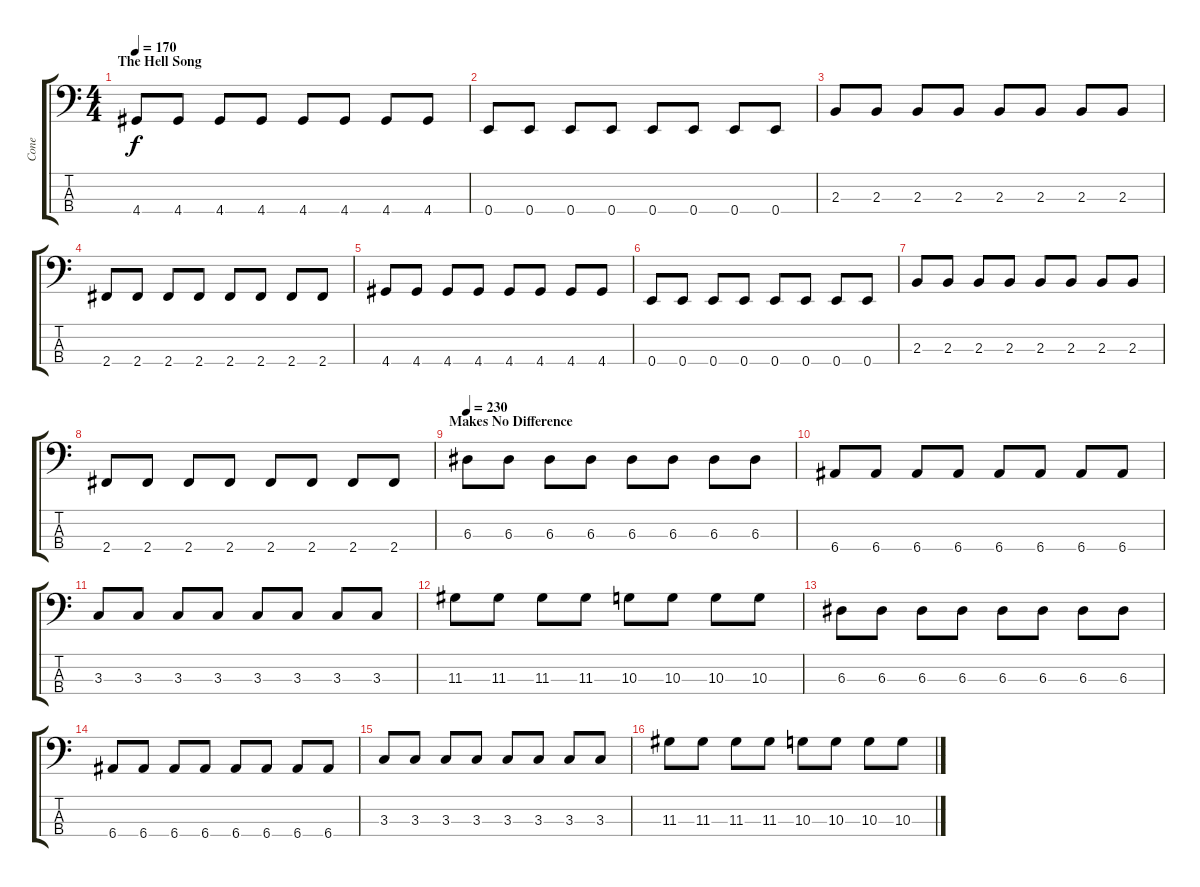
\track ("Cone" "Cone") {instrument electricbasspick}
\staff {score tabs}
\tuning (G2 D2 A1 E1) {hide}
\ts (4 4)
\section ("" "The Hell Song")
\tempo 170
\clef f4
\ks c
4.4.8{dy f} 4.4.8 4.4.8 4.4.8 4.4.8 4.4.8 4.4.8 4.4.8 |
0.4.8 0.4.8 0.4.8 0.4.8 0.4.8 0.4.8 0.4.8 0.4.8 |
2.3.8 2.3.8 2.3.8 2.3.8 2.3.8 2.3.8 2.3.8 2.3.8 |
2.4.8 2.4.8 2.4.8 2.4.8 2.4.8 2.4.8 2.4.8 2.4.8 |
4.4.8 4.4.8 4.4.8 4.4.8 4.4.8 4.4.8 4.4.8 4.4.8 |
0.4.8 0.4.8 0.4.8 0.4.8 0.4.8 0.4.8 0.4.8 0.4.8 |
2.3.8 2.3.8 2.3.8 2.3.8 2.3.8 2.3.8 2.3.8 2.3.8 |
2.4.8 2.4.8 2.4.8 2.4.8 2.4.8 2.4.8 2.4.8 2.4.8 |
\section ("" "Makes No Difference")
\tempo 230
6.3.8 6.3.8 6.3.8 6.3.8 6.3.8 6.3.8 6.3.8 6.3.8 |
6.4.8 6.4.8 6.4.8 6.4.8 6.4.8 6.4.8 6.4.8 6.4.8 |
3.3.8 3.3.8 3.3.8 3.3.8 3.3.8 3.3.8 3.3.8 3.3.8 |
11.3.8 11.3.8 11.3.8 11.3.8 10.3.8 10.3.8 10.3.8 10.3.8 |
6.3.8 6.3.8 6.3.8 6.3.8 6.3.8 6.3.8 6.3.8 6.3.8 |
6.4.8 6.4.8 6.4.8 6.4.8 6.4.8 6.4.8 6.4.8 6.4.8 |
3.3.8 3.3.8 3.3.8 3.3.8 3.3.8 3.3.8 3.3.8 3.3.8 |
11.3.8 11.3.8 11.3.8 11.3.8 10.3.8 10.3.8 10.3.8 10.3.8
